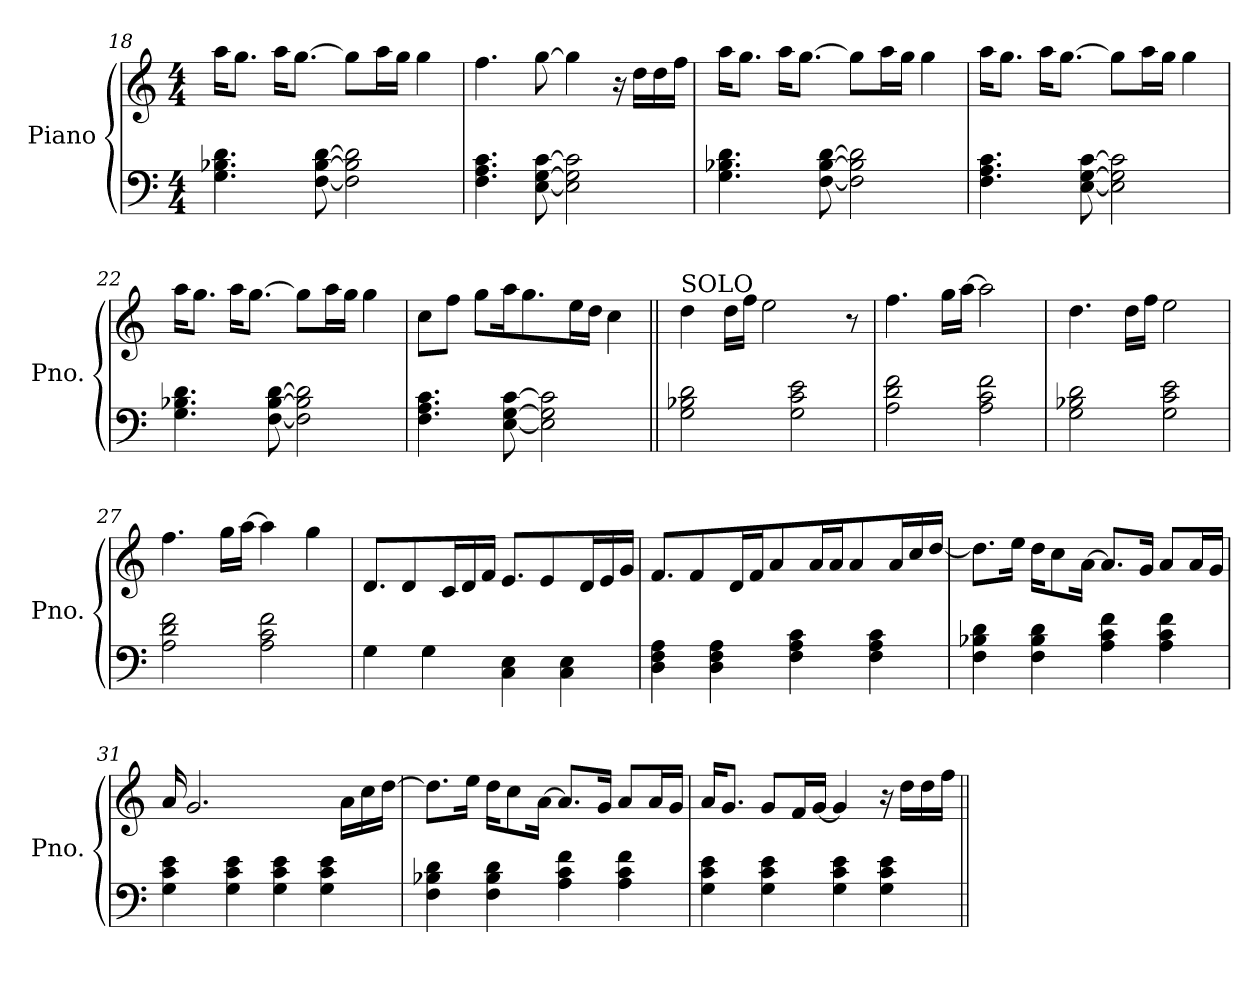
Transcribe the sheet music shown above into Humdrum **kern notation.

**kern	**kern
*part1	*part1
*staff2	*staff1
*I"Piano	*
*I'Pno.	*
*clefF4	*clefG2
*k[]	*k[]
*M4/4	*M4/4
=18	=18
4.G\ 4.B-X\ 4.d\	16aa\KL
.	8.gg\J
.	16aa\KL
.	[8.gg\J
[8F\ [8B-\ [8d\	.
2F\] 2B-\] 2d\]	8gg\L]
.	16aa\L
.	16gg\JJ
.	4gg\
!!LO:LB:g=z
=19	=19
4.F\ 4.A\ 4.c\	4.ff\
[8E\ [8G\ [8c\	[8gg\
2E\] 2G\] 2c\]	4gg\]
.	16r
.	16dd\LL
.	16dd\
.	16ff\JJ
=20	=20
4.G\ 4.B-X\ 4.d\	16aa\KL
.	8.gg\J
.	16aa\KL
.	[8.gg\J
[8F\ [8B-\ [8d\	.
2F\] 2B-\] 2d\]	8gg\L]
.	16aa\L
.	16gg\JJ
.	4gg\
=21	=21
4.F\ 4.A\ 4.c\	16aa\KL
.	8.gg\J
.	16aa\KL
.	[8.gg\J
[8E\ [8G\ [8c\	.
2E\] 2G\] 2c\]	8gg\L]
.	16aa\L
.	16gg\JJ
.	4gg\
=22	=22
4.G\ 4.B-X\ 4.d\	16aa\KL
.	8.gg\J
.	16aa\KL
.	[8.gg\J
[8F\ [8B-\ [8d\	.
2F\] 2B-\] 2d\]	8gg\L]
.	16aa\L
.	16gg\JJ
.	4gg\
!!LO:LB:g=z
=23	=23
4.F\ 4.A\ 4.c\	8cc\L
.	8ff\J
.	8gg\L
[8E\ [8G\ [8c\	16aa\K
.	8.gg\
2E\] 2G\] 2c\]	.
.	16ee\L
.	16dd\JJ
.	4cc\
=24||	=24||
!	!LO:TX:a:t=SOLO
2G\ 2B-X\ 2d\	4dd\
.	16dd\LL
.	16ff\JJ
.	2ee\
2G\ 2c\ 2e\	.
.	8r
=25	=25
2A\ 2d\ 2f\	4.ff\
.	16gg\LL
.	[16aa\JJ
2A\ 2c\ 2f\	2aa\]
=26	=26
2G\ 2B-X\ 2d\	4.dd\
.	16dd\LL
.	16ff\JJ
2G\ 2c\ 2e\	2ee\
=27	=27
2A\ 2d\ 2f\	4.ff\
.	16gg\LL
.	[16aa\JJ
2A\ 2c\ 2f\	4aa\]
.	4gg\
!!LO:LB:g=z
=28	=28
4G\	8.d/L
.	8d/
4G\	.
.	16c/L
.	16d/
.	16f/JJ
4C\ 4E\	8.e/L
.	8e/
4C\ 4E\	.
.	16d/L
.	16e/
.	16g/JJ
=29	=29
4D\ 4F\ 4A\	8.f/L
.	8f/
4D\ 4F\ 4A\	.
.	16d/L
.	16f/J
.	8a/
4F\ 4A\ 4c\	.
.	16a/L
.	16a/J
.	8a/
4F\ 4A\ 4c\	.
.	16a/L
.	16cc/
.	[16dd/JJ
=30	=30
4F\ 4B-X\ 4d\	8.dd\L]
.	16ee\Jk
4F\ 4B-\ 4d\	16dd\KL
.	8cc\
.	[16a\Jk
4A\ 4c\ 4f\	8.a/L]
.	16g/Jk
4A\ 4c\ 4f\	8a/L
.	16a/L
.	16g/JJ
!!LO:LB:g=z
=31	=31
4G\ 4c\ 4e\	16a/
.	2.g/
4G\ 4c\ 4e\	.
4G\ 4c\ 4e\	.
4G\ 4c\ 4e\	.
.	16a\LL
.	16cc\
.	[16dd\JJ
=32	=32
4F\ 4B-X\ 4d\	8.dd\L]
.	16ee\Jk
4F\ 4B-\ 4d\	16dd\KL
.	8cc\
.	[16a\Jk
4A\ 4c\ 4f\	8.a/L]
.	16g/Jk
4A\ 4c\ 4f\	8a/L
.	16a/L
.	16g/JJ
=33	=33
4G\ 4c\ 4e\	16a/KL
.	8.g/J
4G\ 4c\ 4e\	8g/L
.	16f/L
.	[16g/JJ
4G\ 4c\ 4e\	4g/]
4G\ 4c\ 4e\	16r
.	16dd\LL
.	16dd\
.	16ff\JJ
=||	=||
*-	*-
